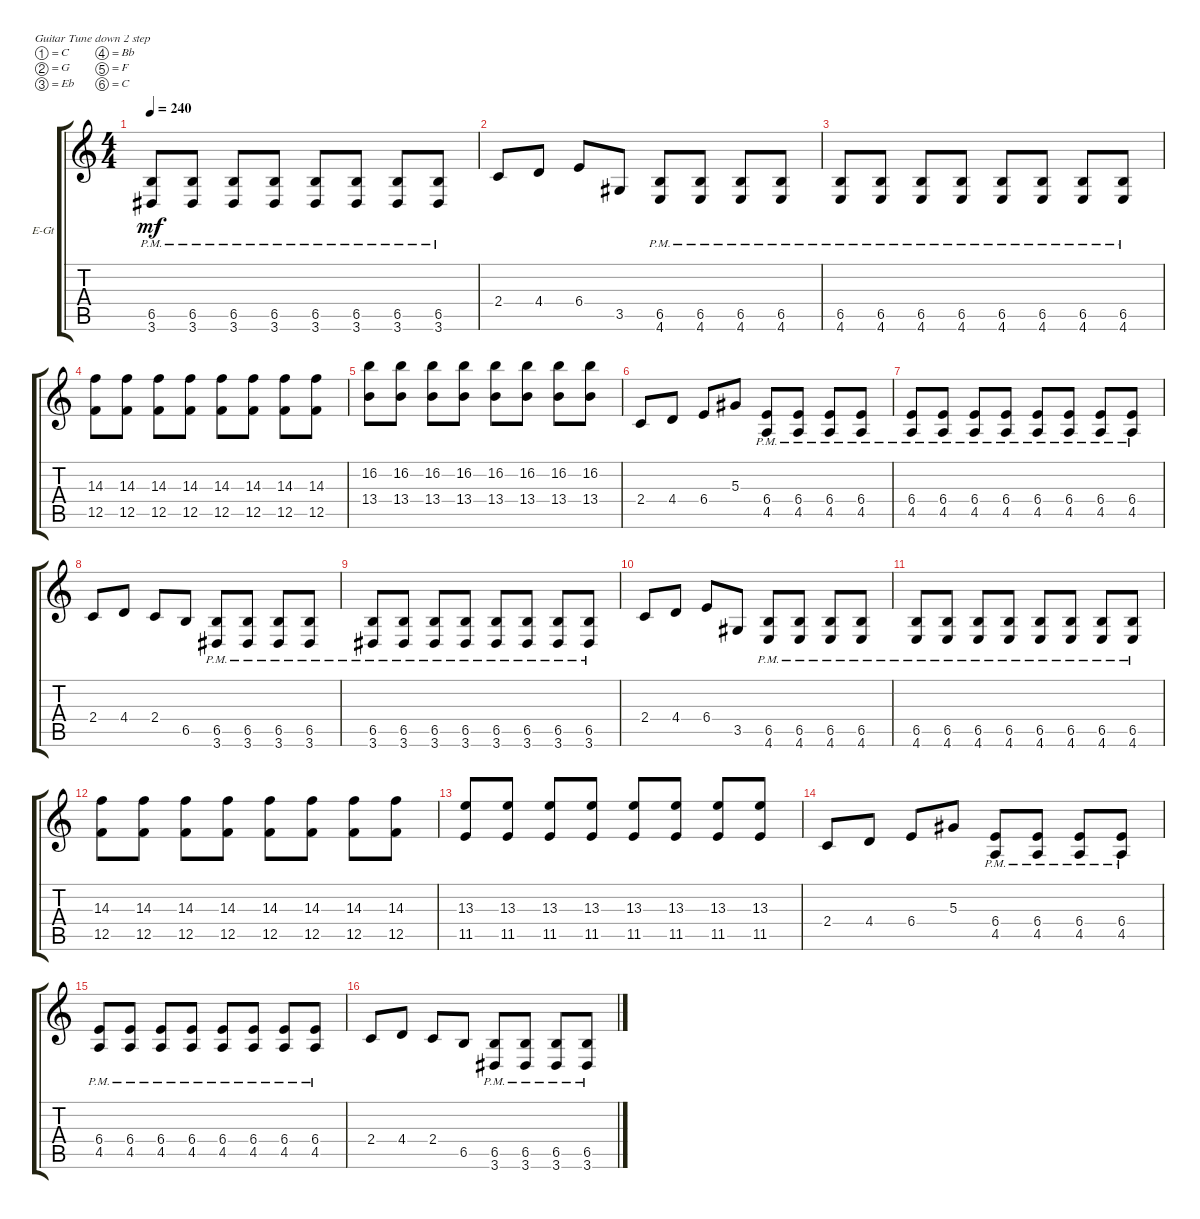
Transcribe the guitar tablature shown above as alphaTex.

\defaultSystemsLayout 4
\bracketExtendMode groupsimilarinstruments
\firstSystemTrackNameOrientation horizontal
\otherSystemsTrackNameOrientation horizontal
\track ("Knight Rhythm" "E-Gt") {instrument overdrivenguitar}
\staff {score tabs}
\tuning (C4 G3 Eb3 Bb2 F2 C2)
\ts (4 4)
\tempo 240
\clef g2
\ks aminor
(3.6{pm} 6.5{pm}).8{dy mf} (3.6{pm} 6.5{pm}).8 (3.6{pm} 6.5{pm}).8 (3.6{pm} 6.5{pm}).8 (3.6{pm} 6.5{pm}).8 (3.6{pm} 6.5{pm}).8 (3.6{pm} 6.5{pm}).8 (3.6{pm} 6.5{pm}).8 |
2.4.8 4.4.8 6.4.8 3.5.8 (4.6{pm} 6.5{pm}).8 (4.6{pm} 6.5{pm}).8 (4.6{pm} 6.5{pm}).8 (4.6{pm} 6.5{pm}).8 |
(4.6{pm} 6.5{pm}).8 (4.6{pm} 6.5{pm}).8 (4.6{pm} 6.5{pm}).8 (4.6{pm} 6.5{pm}).8 (4.6{pm} 6.5{pm}).8 (4.6{pm} 6.5{pm}).8 (4.6{pm} 6.5{pm}).8 (4.6{pm} 6.5{pm}).8 |
(12.5 14.3).8 (12.5 14.3).8 (12.5 14.3).8 (12.5 14.3).8 (12.5 14.3).8 (12.5 14.3).8 (12.5 14.3).8 (12.5 14.3).8 |
(13.4 16.2).8 (13.4 16.2).8 (13.4 16.2).8 (13.4 16.2).8 (13.4 16.2).8 (13.4 16.2).8 (13.4 16.2).8 (13.4 16.2).8 |
2.4.8 4.4.8 6.4.8 5.3.8 (4.5{pm} 6.4{pm}).8 (4.5{pm} 6.4{pm}).8 (4.5{pm} 6.4{pm}).8 (4.5{pm} 6.4{pm}).8 |
(4.5{pm} 6.4{pm}).8 (4.5{pm} 6.4{pm}).8 (4.5{pm} 6.4{pm}).8 (4.5{pm} 6.4{pm}).8 (4.5{pm} 6.4{pm}).8 (4.5{pm} 6.4{pm}).8 (4.5{pm} 6.4{pm}).8 (4.5{pm} 6.4{pm}).8 |
2.4.8 4.4.8 2.4.8 6.5.8 (3.6{pm} 6.5{pm}).8 (3.6{pm} 6.5{pm}).8 (3.6{pm} 6.5{pm}).8 (3.6{pm} 6.5{pm}).8 |
(3.6{pm} 6.5{pm}).8 (3.6{pm} 6.5{pm}).8 (3.6{pm} 6.5{pm}).8 (3.6{pm} 6.5{pm}).8 (3.6{pm} 6.5{pm}).8 (3.6{pm} 6.5{pm}).8 (3.6{pm} 6.5{pm}).8 (3.6{pm} 6.5{pm}).8 |
2.4.8 4.4.8 6.4.8 3.5.8 (4.6{pm} 6.5{pm}).8 (4.6{pm} 6.5{pm}).8 (4.6{pm} 6.5{pm}).8 (4.6{pm} 6.5{pm}).8 |
(4.6{pm} 6.5{pm}).8 (4.6{pm} 6.5{pm}).8 (4.6{pm} 6.5{pm}).8 (4.6{pm} 6.5{pm}).8 (4.6{pm} 6.5{pm}).8 (4.6{pm} 6.5{pm}).8 (4.6{pm} 6.5{pm}).8 (4.6{pm} 6.5{pm}).8 |
(12.5 14.3).8 (12.5 14.3).8 (12.5 14.3).8 (12.5 14.3).8 (12.5 14.3).8 (12.5 14.3).8 (12.5 14.3).8 (12.5 14.3).8 |
(11.5 13.3).8 (11.5 13.3).8 (11.5 13.3).8 (11.5 13.3).8 (11.5 13.3).8 (11.5 13.3).8 (11.5 13.3).8 (11.5 13.3).8 |
2.4.8 4.4.8 6.4.8 5.3.8 (4.5{pm} 6.4{pm}).8 (4.5{pm} 6.4{pm}).8 (4.5{pm} 6.4{pm}).8 (4.5{pm} 6.4{pm}).8 |
(4.5{pm} 6.4{pm}).8 (4.5{pm} 6.4{pm}).8 (4.5{pm} 6.4{pm}).8 (4.5{pm} 6.4{pm}).8 (4.5{pm} 6.4{pm}).8 (4.5{pm} 6.4{pm}).8 (4.5{pm} 6.4{pm}).8 (4.5{pm} 6.4{pm}).8 |
2.4.8 4.4.8 2.4.8 6.5.8 (3.6{pm} 6.5{pm}).8 (3.6{pm} 6.5{pm}).8 (3.6{pm} 6.5{pm}).8 (3.6{pm} 6.5{pm}).8
